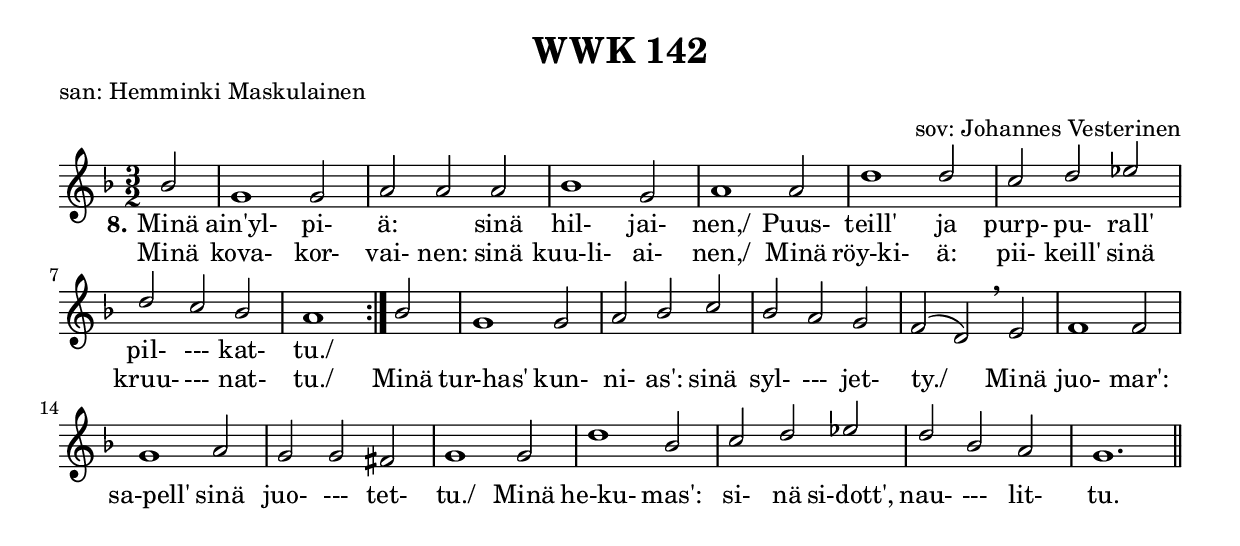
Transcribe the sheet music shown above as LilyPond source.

%% Wanhan wirsikirjan wirsi 142
%%


\include "deutsch.ly"

\version "2.18.0"

%#(set-global-staff-size 16)

\header {
    title = "WWK 142"
    poet = "san: Hemminki Maskulainen"
    arranger = "sov: Johannes Vesterinen"
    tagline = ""
}

sopMusic =   \relative c'' { 
    \key d \minor
%    \stemUp
    \time 3/2
    \partial 2*1
    \repeat volta 2 {
	b2 | g1 g2 | a2 a a | b1 g2 | a1 
    	a2 | d1 d2 | c d es | d2 c b | a1
    }
    b2 | g1 g2 | a b c | b a g | f( d) \breathe
    e | f1 f2 | g1 a2 | g2 g fis | g1
    g2 | d'1 b2 | c d es | d2 b a | 
    g1. \bar "||"
}


sanatEka = \lyricmode { 
    \set stanza = "1."
    O Je- su! kuin- kas o-let pii- nat- tu,/
    Pos- kill' pies- ty, syl- jett' ru- si- koit- tu./
}

sanatEkakerto = \lyricmode { 
	Or- jan- tap- pu- --- roill' kruu- nat- tu,/
	Sinun ruu- miis ruos- kit- tu, haa- voi- tet- tu,/
	Pur- pu- rall' pil- --- kall' nau- --- ret- tu,/
	Ve- ri pääst', kas- voist' vuo- da- tet- tu,/
	Koko ruu- mis ver- --- ta tiuk- --- --- kui.
}

sanatToka = \lyricmode { 
    \set stanza = "2."
    Ris- tin pääll' jä- se- net pin-go- te- tut,/
    Jalat, kä- det lä- pit- se lä- vis- te- tyt,/
}

sanatTokakerto = \lyricmode { 
	E- ti- kall', sa- --- pell' juo- tet- tu,/
 	Sydän rik- ki pil- --- kall' pis- --- tet- ty,/
	Julmall' Ju-ma- lan vi- --- hall' run- --- nel- tu,/
	Kylki kei- hääl' lä-pit- se tun- --- get- tu,/
	Sur- ki- all' kuo- le- mall' sur- --- mat- tu.
}

sanatNel = \lyricmode { 
    \set stanza = "4."
	Suu- sas, Chris- te, ___ ei löytty pe- tost',/
	Et si- nä, Her- --- ra, vää- rin teh- nyt,/
}

sanatNelkerto = \lyricmode { 
	Eik' ol- lut si- --- nus' yhtään ri- kost'/
	Etk' syn- nin tie- tä sinä käy- --- --- nyt:/
	Puh- das, vi- a- --- toin kai- kist' o- lit,/
	Kui- ten- kin katke- rast' kuo- --- --- lit,/
	Meidän kaik- kein ih- mis- ten e- --- des- täm'.
}


sanatKas = \lyricmode { 
    \set stanza = "8."
	Minä ain'yl- pi- ä: ___ sinä hil- jai- nen,/
	Puus- teill' ja purp- pu- rall' pil- --- kat- tu./
}

sanatKaskerto = \lyricmode { 
	Minä kova- kor- vai- nen: sinä kuu-li- ai- nen,/
	Minä röy-ki- ä: pii- keill' sinä kruu- --- nat- tu./
	Minä tur-has' kun- ni- as': sinä syl- --- jet- ty./
	Minä juo- mar': sa-pell' sinä juo- --- tet- tu./
	Minä he-ku- mas': si- nä si-dott', nau- --- lit- tu.
}

\score { 
    
    \context StaffGroup <<
	\context Staff = "women" <<
	    \context Voice = "sopranos" { \voiceOne \sopMusic }
	>>

	\lyricmode <<
%	    \lyricsto "sopranos" \new Lyrics \sanatEka
%	    \lyricsto "sopranos" \new Lyrics \sanatEkakerto
%	    \lyricsto "sopranos" \new Lyrics \sanatToka
%	    \lyricsto "sopranos" \new Lyrics \sanatTokakerto
%	    \lyricsto "sopranos" \new Lyrics \sanatNel
%	    \lyricsto "sopranos" \new Lyrics \sanatNelkerto
	    \lyricsto "sopranos" \new Lyrics \sanatKas
	    \lyricsto "sopranos" \new Lyrics \sanatKaskerto
	>>	

    >>


    \layout {
	indent = 0.0
%	line-width = 20.0\cm
%	textheight = 29.0\cm
%	interscoreline = 0\pt

%	\context {

	% a little smaller so lyrics can be closer to the staff. 
%	    \Staff
%	    \override VerticalAxisGroup.minimum-Y-extent = #'(-3 . 3) 
%	}
    }

    
  \midi {
    \tempo 2 = 180
    }


}
